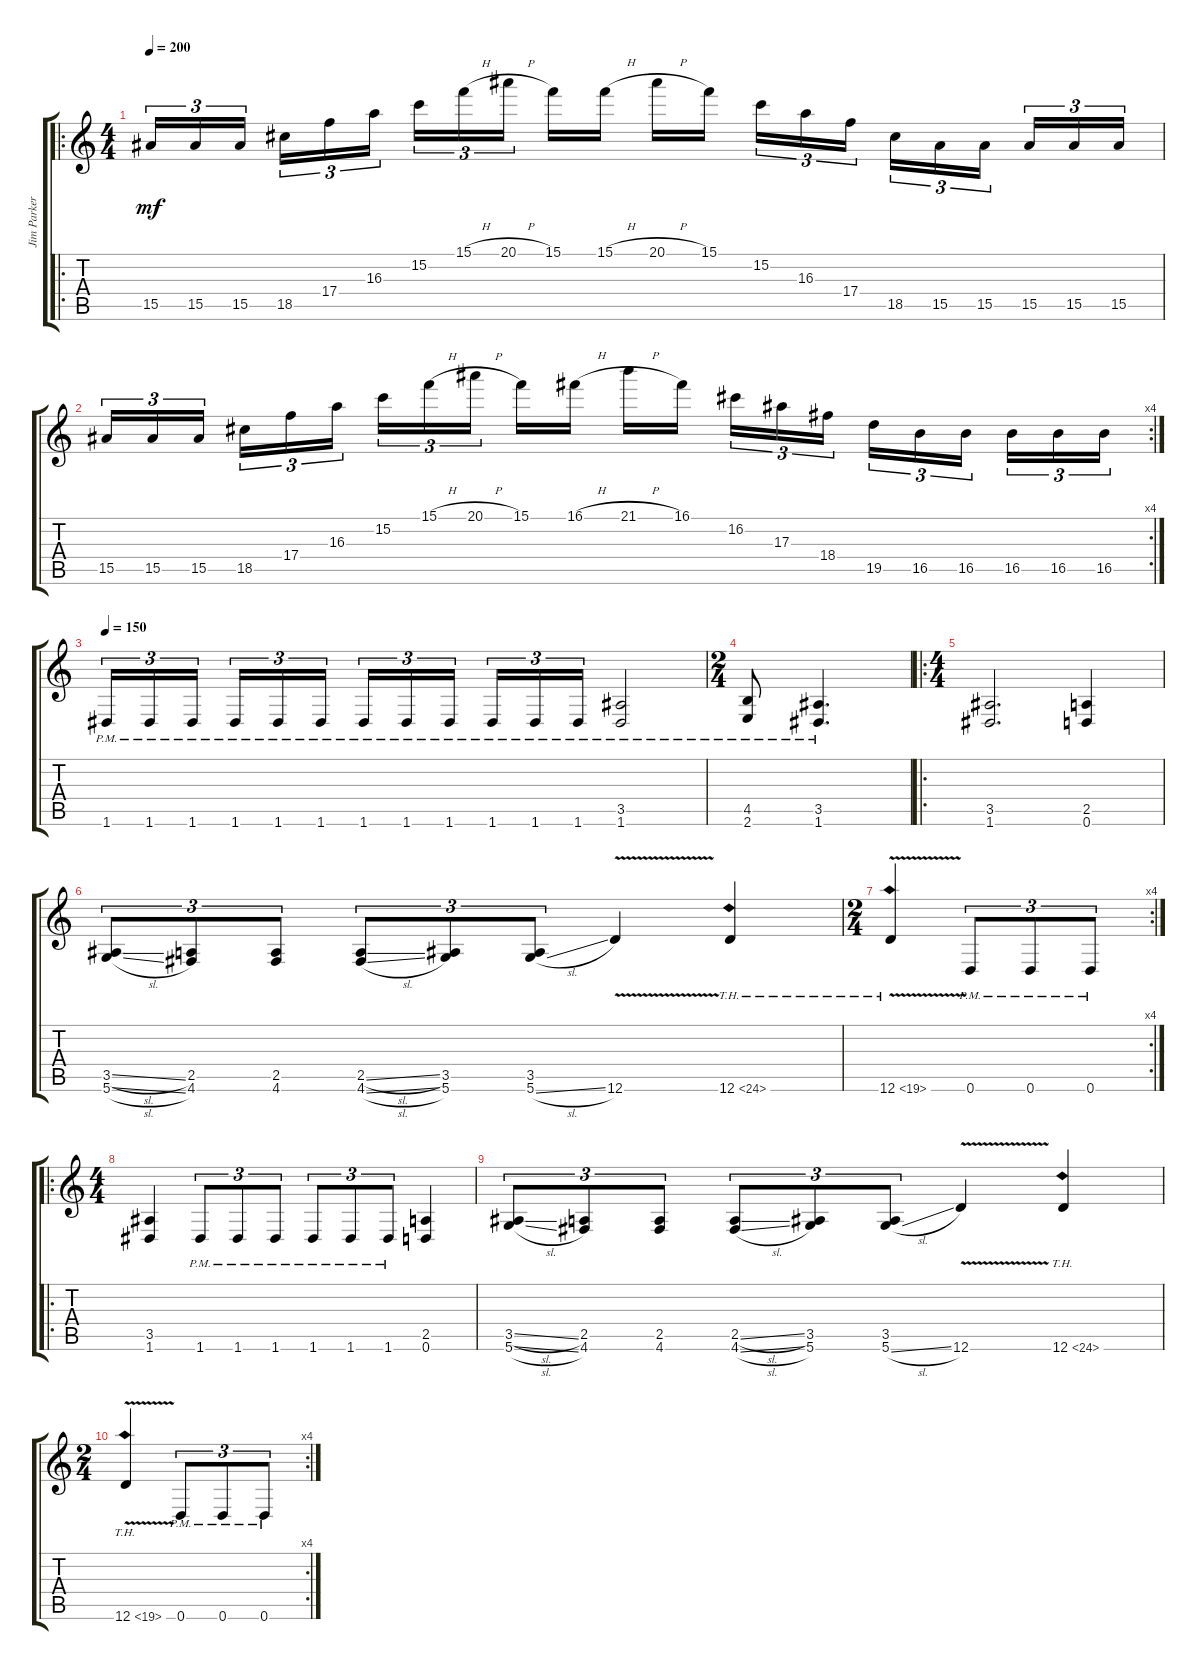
\track ("Jim Parker" "Jim Parker") {instrument distortionguitar}
\staff {score tabs}
\tuning (D4 A3 F3 C3 G2 D2) {hide}
\ro
\ts (4 4)
\tempo 200
\clef g2
\ks c
15.5.16{tu (3 2) dy mf} 15.5.16{tu (3 2)} 15.5.16{tu (3 2) beam splitsecondary} 18.5.16{tu (3 2)} 17.4.16{tu (3 2)} 16.3.16{tu (3 2)} 15.2.16{tu (3 2)} 15.1{h}.16{tu (3 2)} 20.1{h}.16{tu (3 2) beam splitsecondary} 15.1.16 15.1{h}.16 20.1{h}.16 15.1.16{beam splitsecondary} 15.2.16{tu (3 2)} 16.3.16{tu (3 2)} 17.4.16{tu (3 2)} 18.5.16{tu (3 2)} 15.5.16{tu (3 2)} 15.5.16{tu (3 2) beam splitsecondary} 15.5.16{tu (3 2)} 15.5.16{tu (3 2)} 15.5.16{tu (3 2)} |
\rc 4
15.5.16{tu (3 2)} 15.5.16{tu (3 2)} 15.5.16{tu (3 2) beam splitsecondary} 18.5.16{tu (3 2)} 17.4.16{tu (3 2)} 16.3.16{tu (3 2)} 15.2.16{tu (3 2)} 15.1{h}.16{tu (3 2)} 20.1{h}.16{tu (3 2) beam splitsecondary} 15.1.16 16.1{h}.16 21.1{h}.16 16.1.16{beam splitsecondary} 16.2.16{tu (3 2)} 17.3.16{tu (3 2)} 18.4.16{tu (3 2)} 19.5.16{tu (3 2)} 16.5.16{tu (3 2)} 16.5.16{tu (3 2) beam splitsecondary} 16.5.16{tu (3 2)} 16.5.16{tu (3 2)} 16.5.16{tu (3 2)} |
\tempo 150
1.6{pm}.16{tu (3 2)} 1.6{pm}.16{tu (3 2)} 1.6{pm}.16{tu (3 2) beam splitsecondary} 1.6{pm}.16{tu (3 2)} 1.6{pm}.16{tu (3 2)} 1.6{pm}.16{tu (3 2)} 1.6{pm}.16{tu (3 2)} 1.6{pm}.16{tu (3 2)} 1.6{pm}.16{tu (3 2) beam splitsecondary} 1.6{pm}.16{tu (3 2)} 1.6{pm}.16{tu (3 2)} 1.6{pm}.16{tu (3 2)} (3.5{pm} 1.6{pm}).2 |
\ts (2 4)
(4.5{pm} 2.6{pm}).8 (3.5{pm} 1.6{pm}).4{d} |
\ro
\ts (4 4)
(3.5 1.6).2{d} (2.5 0.6).4 |
(3.5{sl} 5.6{sl}).8{tu (3 2)} (2.5 4.6).8{tu (3 2)} (2.5 4.6).8{tu (3 2)} (2.5{sl} 4.6{sl}).8{tu (3 2)} (3.5 5.6).8{tu (3 2)} (3.5 5.6{sl}).8{tu (3 2)} 12.6{v}.4 12.6{th 12}.4 |
\rc 4
\ts (2 4)
12.6{th 7 v}.4 0.6{pm}.8{tu (3 2)} 0.6{pm}.8{tu (3 2)} 0.6{pm}.8{tu (3 2)} |
\ro
\ts (4 4)
(3.5 1.6).4 1.6{pm}.8{tu (3 2)} 1.6{pm}.8{tu (3 2)} 1.6{pm}.8{tu (3 2)} 1.6{pm}.8{tu (3 2)} 1.6{pm}.8{tu (3 2)} 1.6{pm}.8{tu (3 2)} (2.5 0.6).4 |
(3.5{sl} 5.6{sl}).8{tu (3 2)} (2.5 4.6).8{tu (3 2)} (2.5 4.6).8{tu (3 2)} (2.5{sl} 4.6{sl}).8{tu (3 2)} (3.5 5.6).8{tu (3 2)} (3.5 5.6{sl}).8{tu (3 2)} 12.6{v}.4 12.6{th 12}.4 |
\rc 4
\ts (2 4)
12.6{th 7 v}.4 0.6{pm}.8{tu (3 2)} 0.6{pm}.8{tu (3 2)} 0.6{pm}.8{tu (3 2)}
